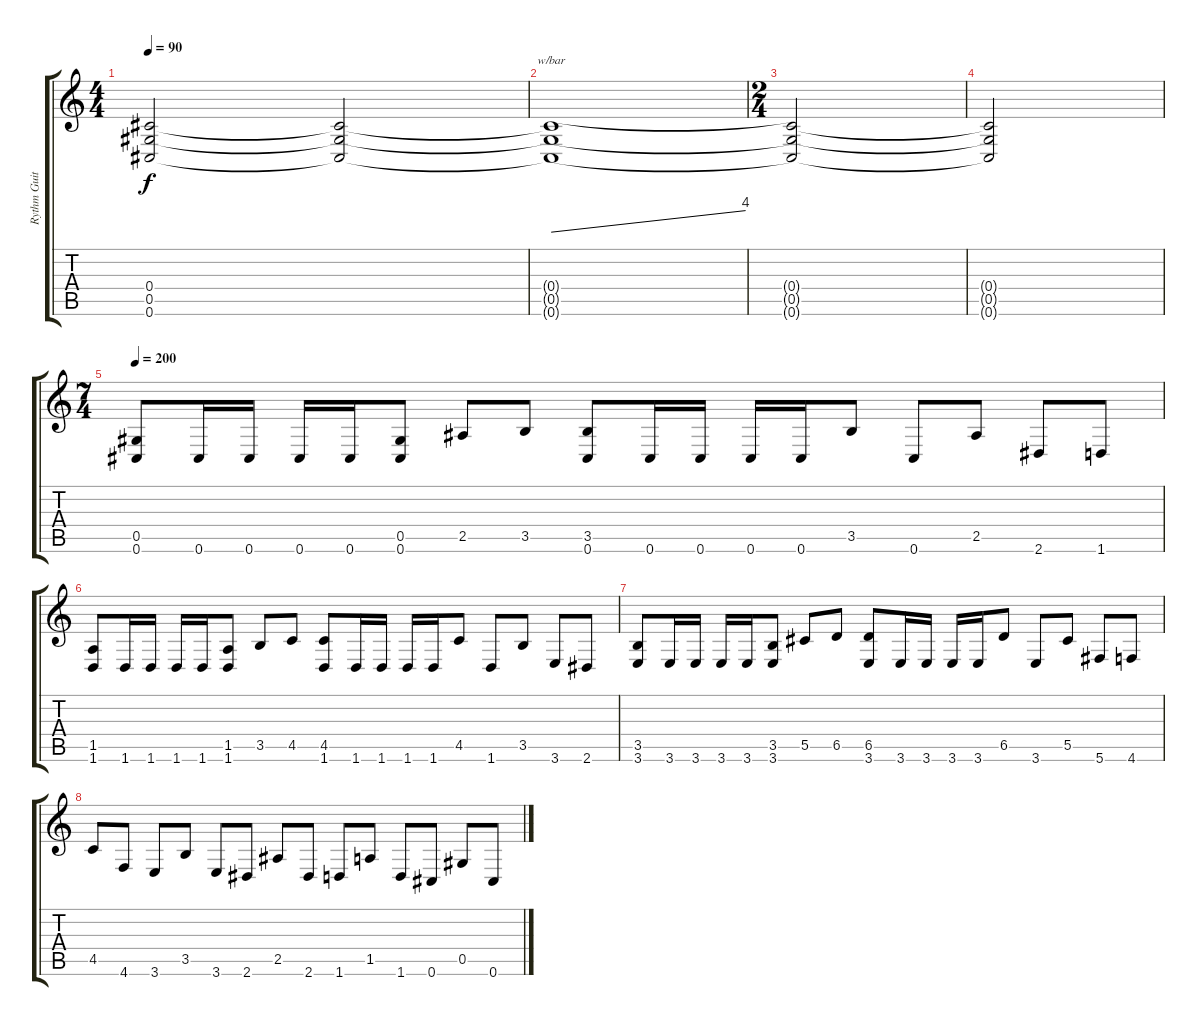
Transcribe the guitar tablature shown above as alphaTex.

\track ("Rythm Guitar" "Rythm Guit") {instrument distortionguitar}
\staff {score tabs}
\tuning (Eb4 Bb3 Gb3 Db3 Ab2 Db2) {hide}
\ts (4 4)
\tempo 90
\clef g2
\ks c
(0.4{t} 0.5{t} 0.6{t}).2{dy f} (0.4{t} 0.5{t} 0.6{t}).2 |
(0.4{t} 0.5{t} 0.6{t}).1{tbe (dive default 0 0 60 16)} |
\ts (2 4)
(0.4{t} 0.5{t} 0.6{t}).2 |
(0.4{t} 0.5{t} 0.6{t}).2 |
\ts (7 4)
\tempo 200
(0.5 0.6).8 0.6.16 0.6.16 0.6.16 0.6.16 (0.5 0.6).8 2.5.8 3.5.8 (3.5 0.6).8 0.6.16 0.6.16 0.6.16 0.6.16 3.5.8 0.6.8 2.5.8 2.6.8 1.6.8 |
(1.5 1.6).8 1.6.16 1.6.16 1.6.16 1.6.16 (1.5 1.6).8 3.5.8 4.5.8 (4.5 1.6).8 1.6.16 1.6.16 1.6.16 1.6.16 4.5.8 1.6.8 3.5.8 3.6.8 2.6.8 |
(3.5 3.6).8 3.6.16 3.6.16 3.6.16 3.6.16 (3.5 3.6).8 5.5.8 6.5.8 (6.5 3.6).8 3.6.16 3.6.16 3.6.16 3.6.16 6.5.8 3.6.8 5.5.8 5.6.8 4.6.8 |
4.5.8 4.6.8 3.6.8 3.5.8 3.6.8 2.6.8 2.5.8 2.6.8 1.6.8 1.5.8 1.6.8 0.6.8 0.5.8 0.6.8
